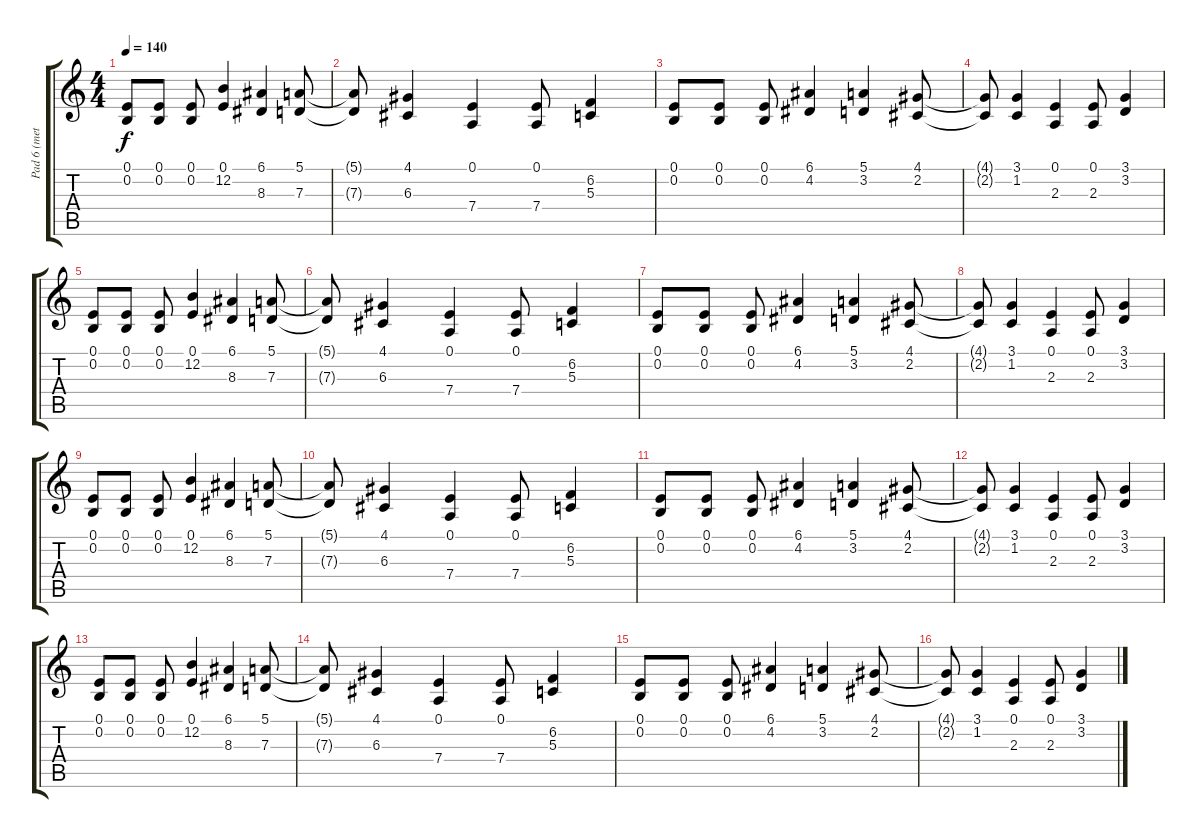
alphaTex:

\track ("Pad 6 (metallic)" "Pad 6 (met") {instrument pad6metallic}
\staff {score tabs}
\tuning (E4 B3 G3 D3 A2 E2) {hide}
\ts (4 4)
\tempo 140
\clef g2
\ks c
(0.1 0.2).8{dy f} (0.1 0.2).8 (0.1 0.2).8 (0.1 12.2).4 (6.1 8.3).4 (5.1 7.3).8 |
(5.1{t} 7.3{t}).8 (4.1 6.3).4 (0.1 7.4).4 (0.1 7.4).8 (6.2 5.3).4 |
(0.1 0.2).8 (0.1 0.2).8 (0.1 0.2).8 (6.1 4.2).4 (5.1 3.2).4 (4.1 2.2).8 |
(4.1{t} 2.2{t}).8 (3.1 1.2).4 (0.1 2.3).4 (0.1 2.3).8 (3.1 3.2).4 |
(0.1 0.2).8 (0.1 0.2).8 (0.1 0.2).8 (0.1 12.2).4 (6.1 8.3).4 (5.1 7.3).8 |
(5.1{t} 7.3{t}).8 (4.1 6.3).4 (0.1 7.4).4 (0.1 7.4).8 (6.2 5.3).4 |
(0.1 0.2).8 (0.1 0.2).8 (0.1 0.2).8 (6.1 4.2).4 (5.1 3.2).4 (4.1 2.2).8 |
(4.1{t} 2.2{t}).8 (3.1 1.2).4 (0.1 2.3).4 (0.1 2.3).8 (3.1 3.2).4 |
(0.1 0.2).8 (0.1 0.2).8 (0.1 0.2).8 (0.1 12.2).4 (6.1 8.3).4 (5.1 7.3).8 |
(5.1{t} 7.3{t}).8 (4.1 6.3).4 (0.1 7.4).4 (0.1 7.4).8 (6.2 5.3).4 |
(0.1 0.2).8 (0.1 0.2).8 (0.1 0.2).8 (6.1 4.2).4 (5.1 3.2).4 (4.1 2.2).8 |
(4.1{t} 2.2{t}).8 (3.1 1.2).4 (0.1 2.3).4 (0.1 2.3).8 (3.1 3.2).4 |
(0.1 0.2).8 (0.1 0.2).8 (0.1 0.2).8 (0.1 12.2).4 (6.1 8.3).4 (5.1 7.3).8 |
(5.1{t} 7.3{t}).8 (4.1 6.3).4 (0.1 7.4).4 (0.1 7.4).8 (6.2 5.3).4 |
(0.1 0.2).8 (0.1 0.2).8 (0.1 0.2).8 (6.1 4.2).4 (5.1 3.2).4 (4.1 2.2).8 |
(4.1{t} 2.2{t}).8 (3.1 1.2).4 (0.1 2.3).4 (0.1 2.3).8 (3.1 3.2).4
